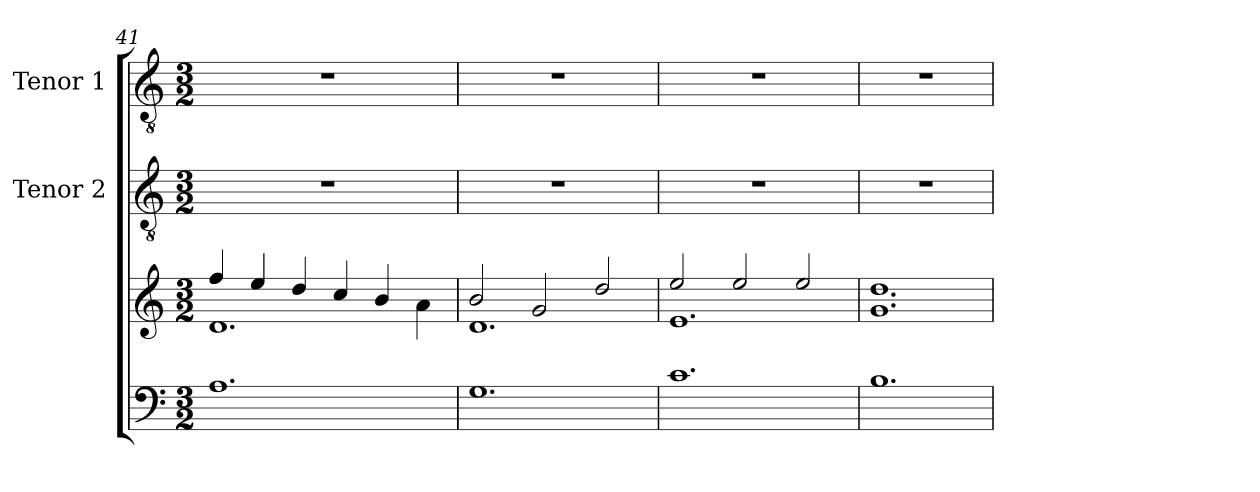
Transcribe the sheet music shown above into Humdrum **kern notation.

**kern	**kern	**kern	**kern
*part3	*part3	*part2	*part1
*staff4	*staff3	*staff2	*staff1
*	*	*I"Tenor 2	*I"Tenor 1
*	*	*I'T 2	*I'T 1
*clefF4	*clefG2	*clefGv2	*clefGv2
*k[]	*k[]	*k[]	*k[]
*C:	*C:	*C:	*C:
*M3/2	*M3/2	*M3/2	*M3/2
=41	=41	=41	=41
*	*^	*	*
1.A	1.d	4ff/	1.r	1.r
.	.	4ee/	.	.
.	.	4dd/	.	.
.	.	4cc/	.	.
.	.	4b/	.	.
.	.	4a\	.	.
=42	=42	=42	=42	=42
1.G	1.d	2b/	1.r	1.r
.	.	2g/	.	.
.	.	2dd/	.	.
=43	=43	=43	=43	=43
1.c	1.e	2ee/	1.r	1.r
.	.	2ee/	.	.
.	.	2ee/	.	.
=44	=44	=44	=44	=44
1.B	1.g	1.dd	1.r	1.r
*	*v	*v	*	*
=	=	=	=
*-	*-	*-	*-
